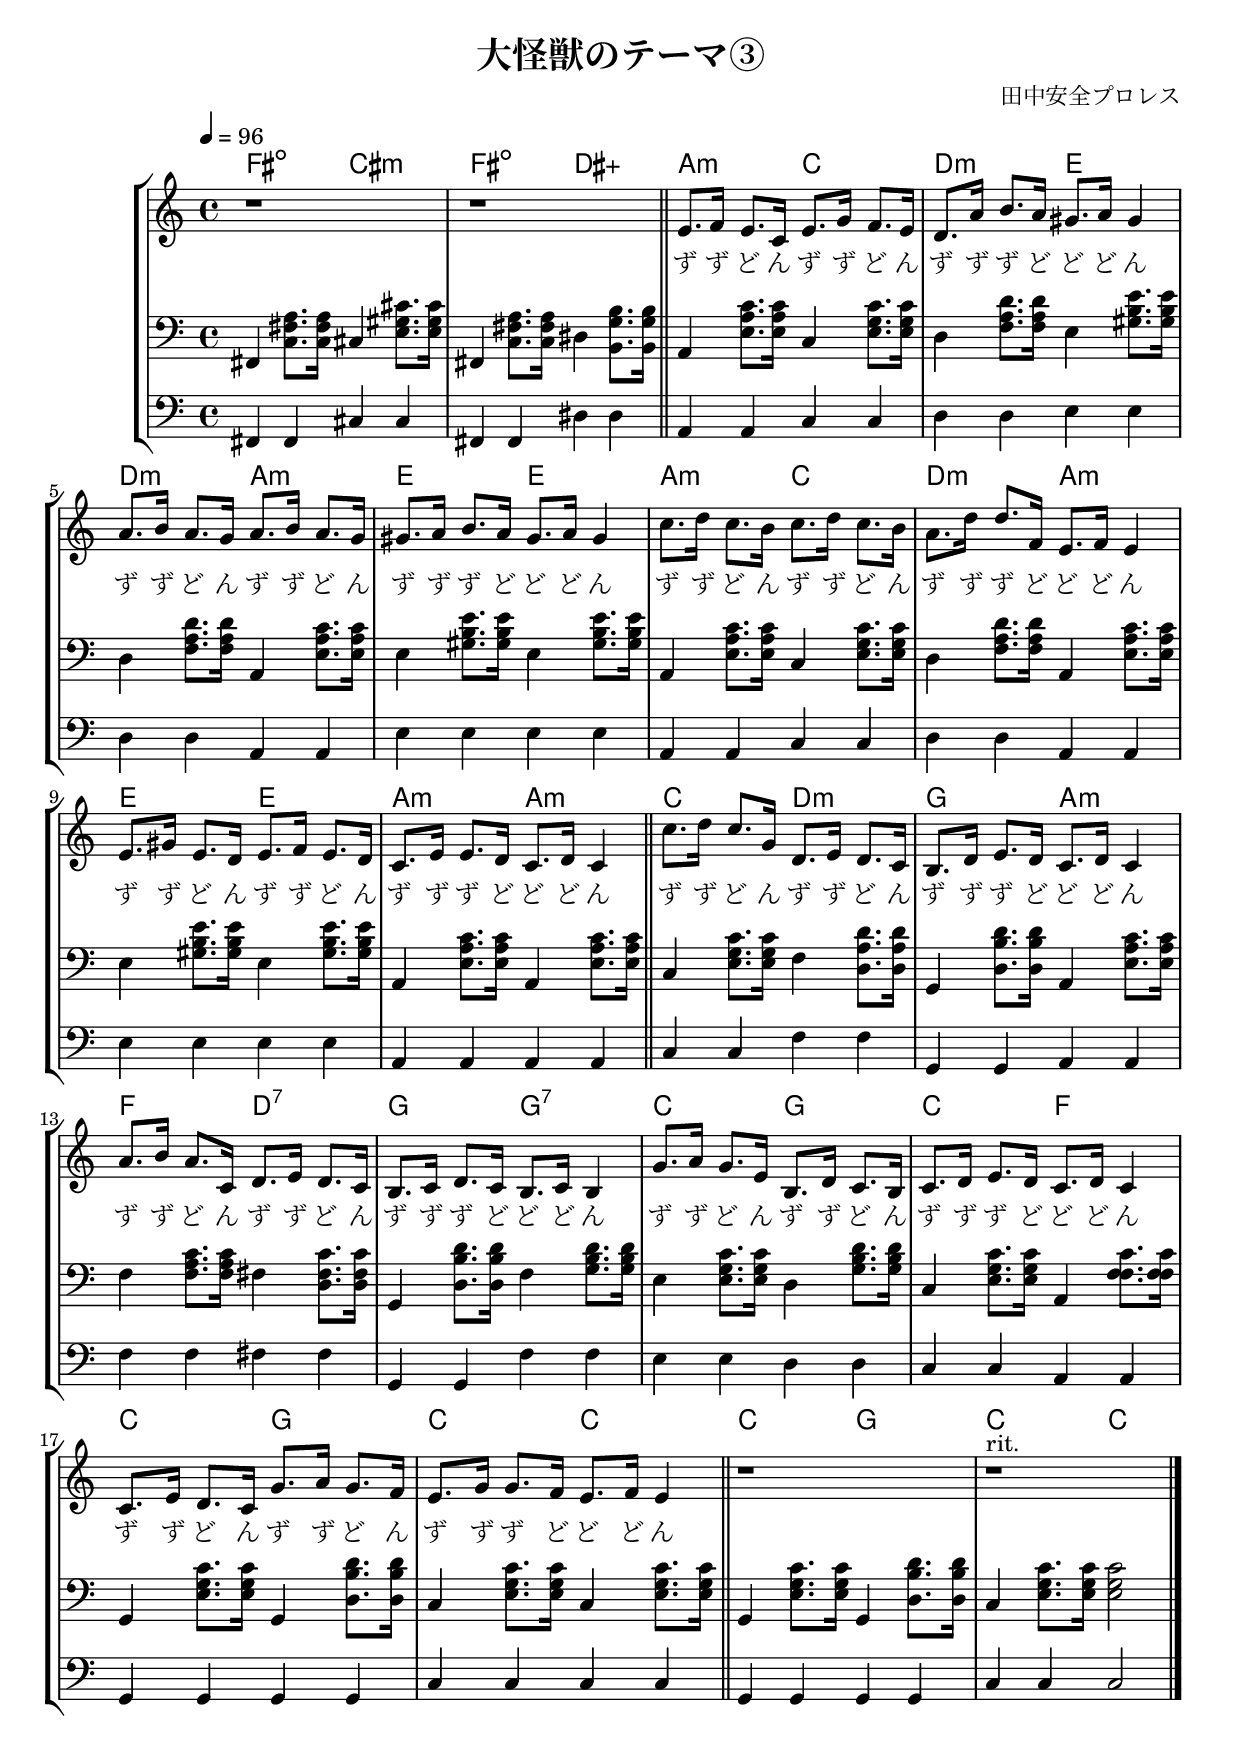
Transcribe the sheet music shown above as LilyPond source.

\version "2.12.1"

\header {
	title = \markup {大怪獣のテーマ③}
	composer = \markup \center-column {田中安全プロレス}
}

harmony = \chordmode {
	fis2:dim cis:m fis:dim dis:aug 

	a:m c d:m e d:m a:m e e a:m c d:m a:m e e a:m a:m 

	c d:m g a:m f d:7 g g:7 c g c f c g c c 

	c g c c 
}

melody = {
	\key c \major
	\tempo 4 = 96
	r1 | r1   
	\set Staff.midiInstrument = #"Lead 2 (sawtooth)"
	 e'8.  f'16  e'8.  c'16  e'8.  g'16  f'8.  e'16 
	d'8.  a'16  b'8.  a'16  gis'8.  a'16  gis'4 
	a'8.  b'16  a'8.  g'16  a'8.  b'16  a'8.  g'16 
	gis'8.  a'16  b'8.  a'16  gis'8.  a'16  gis'4 
	c''8.  d''16  c''8.  b'16  c''8.  d''16  c''8.  b'16 
	a'8.  d''16  d''8.  f'16  e'8.  f'16  e'4 
	e'8.  gis'16  e'8.  d'16  e'8.  f'16  e'8.  d'16 
	c'8.  e'16  e'8.  d'16  c'8.  d'16  c'4
	\set Staff.midiInstrument = #"English Horn"
	 c''8.  d''16  c''8.  g'16  d'8.  e'16  d'8.  c'16 
	b8.  d'16  e'8.  d'16  c'8.  d'16  c'4 
	a'8.  b'16  a'8.  c'16  d'8.  e'16  d'8.  c'16 
	b8.  c'16  d'8.  c'16  b8.  c'16  b4 
	g'8.  a'16  g'8.  e'16  b8.  d'16  c'8.  b16 
	c'8.  d'16  e'8.  d'16  c'8.  d'16  c'4 
	c'8.  e'16  d'8.  c'16  g'8.  a'16  g'8.  f'16 
	e'8.  g'16  g'8.  f'16  e'8.  f'16  e'4
	r1 | r1^"rit." \bar "|."
}

words = \lyricmode {
	
	ず  ず  ど  ん  ず  ず  ど  ん  ず  ず  ず  ど  ど  ど  ん  ず  ず  ど  ん  ず  ず  ど  ん  ず  ず  ず  ど  ど  ど  ん  ず  ず  ど  ん  ず  ず  ど  ん  ず  ず  ず  ど  ど  ど  ん  ず  ず  ど  ん  ず  ず  ど  ん  ず  ず  ず  ど  ど  ど  ん  
	ず  ず  ど  ん  ず  ず  ど  ん  ず  ず  ず  ど  ど  ど  ん  ず  ず  ど  ん  ず  ず  ど  ん  ず  ず  ず  ど  ど  ど  ん  ず  ず  ど  ん  ず  ず  ど  ん  ず  ず  ず  ど  ど  ど  ん  ず  ず  ど  ん  ず  ず  ど  ん  ず  ず  ず  ど  ど  ど  ん  
	
}

tempochange = {
	\tempo 4 = 96
	r1 | r1 \bar "||"
	\tempo 4 = 96
	r1 | r1 | r1 | r1 | r1 | r1 | r1 | r1 \bar "||"
	\tempo 4 = 96
	r1 | r1 | r1 | r1 | r1 | r1 | r1 | r1 \bar "||"
	\tempo 4 = 96
	r1 | \tempo 4 = 72 r2 \tempo 4 = 64 r2 \bar "|."
}

mainacc = {
	\clef bass
	\set Staff.midiInstrument = #"String Ensemble 1"
	\key c \major
	\tempo 4 = 96
	fis,4 <c fis a>8. <c fis a>16
	cis4 <e gis cis'>8. <e gis cis'>16
	fis,4 <c fis a>8. <c fis a>16
	dis4 <b, g b>8. <b, g b>16
	\bar "||"

	\set Staff.midiInstrument = #"Violin"
	a,4 <e a c'>8. <e a c'>16
	c4 <e g c'>8. <e g c'>16
	d4 <f a d'>8. <f a d'>16
	e4 <gis b e'>8. <gis b e'>16
	d4 <f a d'>8. <f a d'>16
	a,4 <e a c'>8. <e a c'>16
	e4 <gis b e'>8. <gis b e'>16
	e4 <gis b e'>8. <gis b e'>16
	a,4 <e a c'>8. <e a c'>16
	c4 <e g c'>8. <e g c'>16
	d4 <f a d'>8. <f a d'>16
	a,4 <e a c'>8. <e a c'>16
	e4 <gis b e'>8. <gis b e'>16
	e4 <gis b e'>8. <gis b e'>16
	a,4 <e a c'>8. <e a c'>16
	a,4 <e a c'>8. <e a c'>16
	\bar "||"

	\set Staff.midiInstrument = #"Electric Grand"
	c4 <e g c'>8. <e g c'>16
	f4 <d a d'>8. <d a d'>16
	g,4 <d b d'>8. <d b d'>16
	a,4 <e a c'>8. <e a c'>16
	f4 <f a c'>8. <f a c'>16
	fis4 <d fis c'>8. <d fis c'>16
	g,4 <d b d'>8. <d b d'>16
	f4 <g b d'>8. <g b d'>16
	e4 <e g c'>8. <e g c'>16
	d4 <g b d'>8. <g b d'>16
	c4 <e g c'>8. <e g c'>16
	a,4 <f f c'>8. <f f c'>16
	g,4 <e g c'>8. <e g c'>16
	g,4 <d b d'>8. <d b d'>16
	c4 <e g c'>8. <e g c'>16
	c4 <e g c'>8. <e g c'>16
	\bar "||"

	\set Staff.midiInstrument = #"Violin"
	g,4 <e g c'>8. <e g c'>16
	g,4 <d b d'>8. <d b d'>16
	c4 <e g c'>8. <e g c'>16
	<e g c'>2
	\bar "|."
}

subacc = {
	\clef bass
	\set Staff.midiInstrument = #"Choir Aahs"
	\key c \major
	\tempo 4 = 96
	fis,4 fis,4
	cis4 cis4
	fis,4 fis,4
	dis4 dis4
	\bar "||"

	\set Staff.midiInstrument = #"String Ensemble 1"
	a,4 a,4
	c4 c4
	d4 d4
	e4 e4
	d4 d4
	a,4 a,4
	e4 e4
	e4 e4
	a,4 a,4
	c4 c4
	d4 d4
	a,4 a,4
	e4 e4
	e4 e4
	a,4 a,4
	a,4 a,4
	\bar "||"

	\set Staff.midiInstrument = #"Electric Bass (pick)"
	c4 c4
	f4 f4
	g,4 g,4
	a,4 a,4
	f4 f4
	fis4 fis4
	g,4 g,4
	f4 f4
	e4 e4
	d4 d4
	c4 c4
	a,4 a,4
	g,4 g,4
	g,4 g,4
	c4 c4
	c4 c4
	\bar "||"

	\set Staff.midiInstrument = #"Acoustic grand"
	g,4 g,4
	g,4 g,4
	c4 c4
	c2
	\bar "|."
}

percA = {
	\drummode {
	r8 hh4 hh4 hh4 hh8  |r8 hh4 hh4 hh8 hh16 hh16 hh16 hh16  \bar "||"
	cymr4 cymr4 cymr4 cymr4  |cymr4 cymr8 cymr16 cymr16 cymr4 cymr4  |cymr4 cymr4 cymr4 cymr4  |cymr4 cymr2.  |cymr4 cymr4 cymr4 cymr4  |cymr4 cymr8 cymr16 cymr16 cymr4 cymr4  |cymr4 cymr4 cymr4 cymr4  |cymr4 cymr2.  \bar "||"
	r4 sn2 sn8. sn16  |r4 sn2 sn8. sn16  |r4 sn2 sn8. sn16  |r4 sn2 sn8. sn16  |r4 sn2 sn8. sn16  |r4 sn2 sn8. sn16  |r4 sn2 sn8. sn16  |r8 sn8 sn4 sn8 sn8 sn16 sn8 sn16  \bar "||"
	cymr4 cymr4 cymr4 cymr4  |cymr4 cymr8 cymr16 cymr16 cymr4 cymr4  \bar "|."
	}
}

percB = {
	\drummode {
	r8 sn4 sn4 sn4 sn8  |r8 sn4 sn4 sn8 sn16 sn16 sn16 sn16  \bar "||"
	r2 sn2  |r2 sn2  |r2 sn2  |r8 sn8 sn2.  |r2 sn2  |r2 sn2  |r2 sn2  |r8 sn8 sn2.  \bar "||"
	r4. r16 tommh8 tommh4. r16  |r1  |r4. r16 tommh8 tommh4. r16  |r1  |r4. r16 tommh8 tommh4. r16  |r1  |r4. r16 tommh8 tommh4. r16  |r1  \bar "||"
	r2 sn2  |r2 sn2  \bar "|."
	}
}

percC = {
	\drummode {
	bd16 bd4. r16 bd16 bd8. bd4  |r1  \bar "||"
	bd2. r8 bd8  |bd2. r8 bd8  |bd2. r8 bd8  |bd4. bd8 bd4. bd8  |bd2. r8 bd8  |bd2. r8 bd8  |bd2. r8 bd8  |bd2 r8 bd4.  \bar "||"
	r8 toml8 toml8 toml8 toml8 toml8 toml8 toml8  |toml8 toml8 toml8 toml8 toml8 toml8 toml8 toml8  |toml8 toml8 toml8 toml8 toml8 toml8 toml8 toml8  |toml8 toml8 toml8 toml8 toml8 toml8 toml8 toml8  |r8 toml8 toml8 toml8 toml8 toml8 toml8 toml8  |toml8 toml8 toml8 toml8 toml8 toml8 toml8 toml8  |toml8 toml8 toml8 toml8 toml8 toml8 toml8 toml8  |toml8 toml8 toml8 toml8 toml8 toml8 toml8 toml8  \bar "||"
	bd2. r8 bd8  |bd2 r8 bd4.  \bar "|."
	}
}

percD = {
	\drummode {
	r2 r16 cymc16 cymc4.  |r4 cymc16 cymc2 cymc8.  \bar "||"
	r1 |r1 |r1 |r2 r8 tommh8 tommh4  |r1 |r1 |r1 |r8. tommh8. tommh2 r8  \bar "||"
	r1  |r4. r16 tomfh8 tomfh4. r16  |r1  |r4. r16 tomfh8 tomfh4. r16  |r1  |r4. r16 tomfh8 tomfh4. r16  |r1  |r4. r16 tomfh2 r16  \bar "||"
	r1 |r8. tommh8. tommh2 r8  \bar "|."
	}
}

percE = {
	\drummode {
	r1  |tomfh16 tomfh2. r8.  \bar "||"
	r1 |r1 |r1 |r2. r8 toml8  |r1 |r1 |r1 |r2. toml8 toml8  \bar "||"
	bd4. r16 bd8. bd4.  |bd8. bd4. r16 bd4 bd8  |bd8. bd4 bd8. bd4.  |bd8. bd4. r16 bd4 bd8  |bd4. r16 bd8. bd4.  |bd8. bd4. r16 bd4 bd8  |bd8. bd4 bd8. bd4.  |bd4. bd8 bd4 r16 bd8.  \bar "||"
	r1 |r2. toml8 toml8  \bar "|."
	}
}

percF = {
	\drummode {
	r2 r8 rb4 rb8  |r1  \bar "||"
	r1 |r1 |r1 |r1 |r1 |r1 |r1 |hho1  \bar "||"
	cymc1  |r1 |r1 |r1 |cymc1  |r1 |r1 |r1 \bar "||"
	r1 |hho1  \bar "|."
	}
}

percG = {
	\drummode {
	r4. hc16 hc2 r16  |r4 r16 hc8. hc16 hc4. r16  \bar "||"
	r1 | r1 | r1 | r1 | r1 | r1 | r1 | r1 \bar "||"
	r1 | r1 | r1 | r1 | r1 | r1 | r1 | r1 \bar "||"
	r1 | r1 \bar "|."
	}
}

percH = {
	\drummode {
	r8. cymr16 cymr2 r16 cymr8.  |r16 cymr4 r16 cymr4 r16 cymr8 cymr8.  \bar "||"
	r1 | r1 | r1 | r1 | r1 | r1 | r1 | r1 \bar "||"
	r1 | r1 | r1 | r1 | r1 | r1 | r1 | r1 \bar "||"
	r1 | r1 \bar "|."
	}
}

\score {
	<<
		\new StaffGroup <<
			\new ChordNames {\harmony}
			\new Voice = "melody" {\melody}
			\new Lyrics \lyricsto "melody" \words
			\new Staff = "mainacc" {\mainacc}
			\new Staff = "subacc" {\subacc}
		>>
	>>
	\layout { }
}
